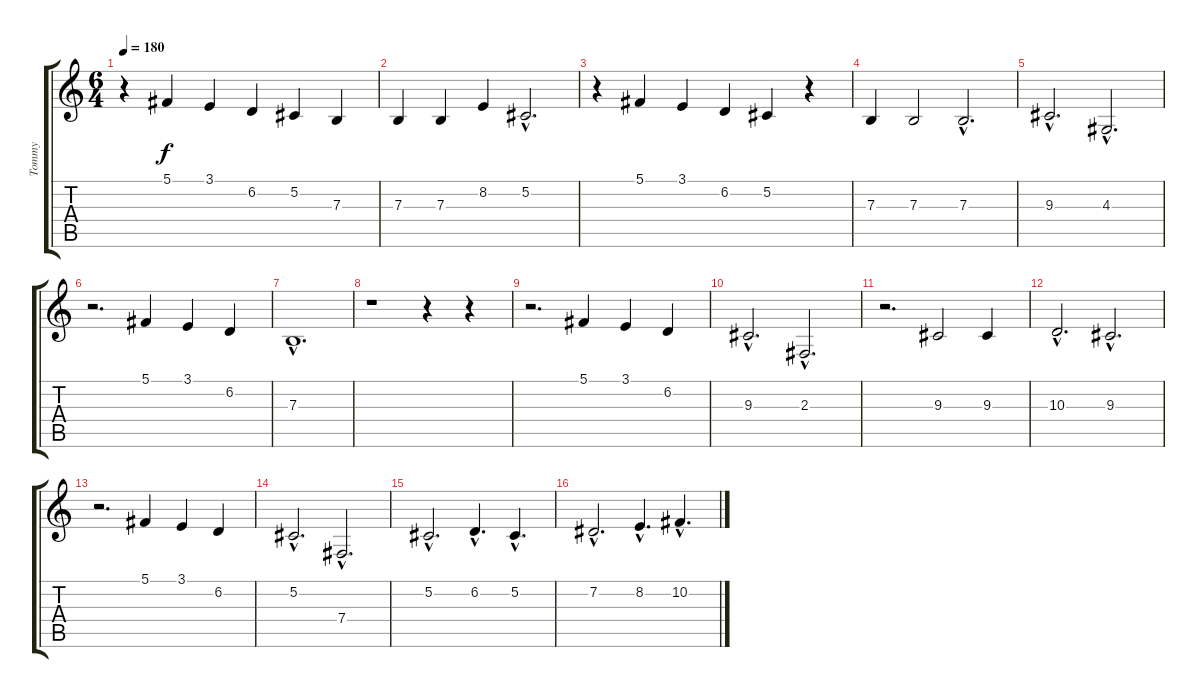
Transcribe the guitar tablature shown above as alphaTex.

\track ("Tommy" "Tommy") {instrument harpsichord}
\staff {score tabs}
\tuning (Db4 Ab3 E3 B2 Gb2 B1) {hide}
\ts (6 4)
\tempo 180
\clef g2
\ks c
r.4{dy f} 5.1.4 3.1.4 6.2.4 5.2.4 7.3.4 |
7.3.4 7.3.4 8.2.4 5.2{hac}.2{d} |
r.4 5.1.4 3.1.4 6.2.4 5.2.4 r.4 |
7.3.4 7.3.2 7.3{hac}.2{d} |
9.3{hac}.2{d} 4.3{hac}.2{d} |
r.2{d} 5.1.4 3.1.4 6.2.4 |
7.3{hac}.1{d} |
r.1 r.4 r.4 |
r.2{d} 5.1.4 3.1.4 6.2.4 |
9.3{hac}.2{d} 2.3{hac}.2{d} |
r.2{d} 9.3.2 9.3.4 |
10.3{hac}.2{d} 9.3{hac}.2{d} |
r.2{d} 5.1.4 3.1.4 6.2.4 |
5.2{hac}.2{d} 7.4{hac}.2{d} |
5.2{hac}.2{d} 6.2{hac}.4{d} 5.2{hac}.4{d} |
7.2{hac}.2{d} 8.2{hac}.4{d} 10.2{hac}.4{d}
